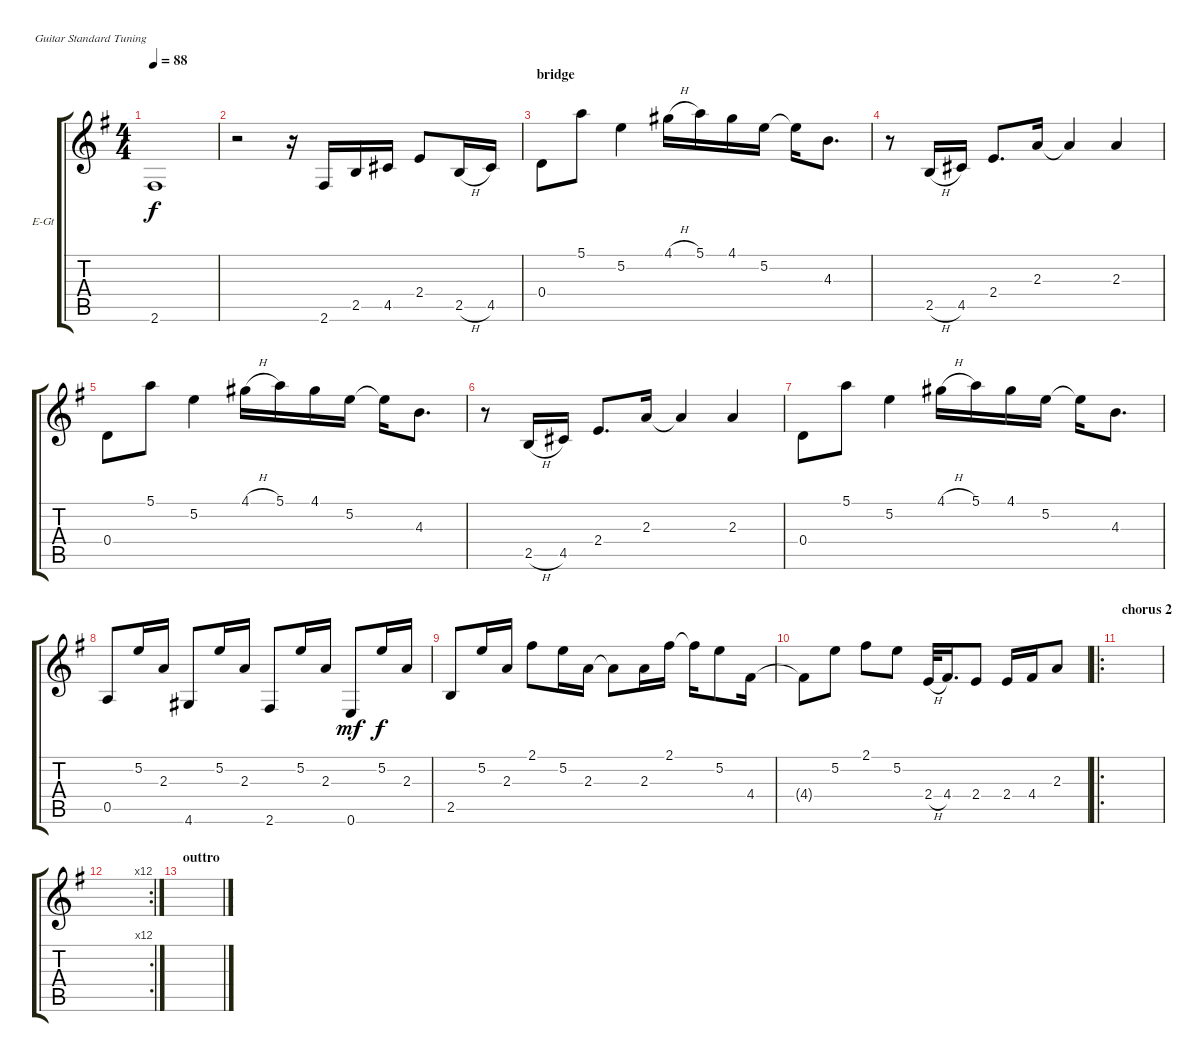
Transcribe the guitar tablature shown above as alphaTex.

\defaultSystemsLayout 4
\bracketExtendMode groupsimilarinstruments
\firstSystemTrackNameOrientation horizontal
\otherSystemsTrackNameOrientation horizontal
\track ("Electric Guitar" "E-Gt") {instrument electricguitarclean}
\staff {score tabs}
\tuning (E4 B3 G3 D3 A2 E2)
\ts (4 4)
\tempo 88
\clef g2
\scale
0.333333
\ks eminor
2.6.1{dy f} |
\scale
0.333333 r.2 r.16 2.6.16 2.5.16 4.5.16 2.4.8 2.5{h}.16 4.5.16 |
\section ("" "bridge")
\scale
0.333333 0.4.8 5.1.8 5.2.4 4.1{h}.16 5.1.16 4.1.16 5.2.16 5.2{t}.16 4.3.8{d} |
\scale
0.333333 r.8 2.5{h}.16 4.5.16 2.4.8{d} 2.3.16 2.3{t}.4 2.3.4 |
\scale
0.333333 0.4.8 5.1.8 5.2.4 4.1{h}.16 5.1.16 4.1.16 5.2.16 5.2{t}.16 4.3.8{d} |
\scale
0.333333 r.8 2.5{h}.16 4.5.16 2.4.8{d} 2.3.16 2.3{t}.4 2.3.4 |
\scale
0.333333 0.4.8 5.1.8 5.2.4 4.1{h}.16 5.1.16 4.1.16 5.2.16 5.2{t}.16 4.3.8{d} |
\scale
0.312821 0.5.8 5.2.16 2.3.16 4.6.8 5.2.16 2.3.16 2.6.8 5.2.16 2.3.16 0.6.8{dy mf} 5.2.16{dy f} 2.3.16 |
\scale
0.312821 2.5.8 5.2.16 2.3.16 2.1.8 5.2.16 2.3.16 2.3{t}.8 2.3.16 2.1.16 2.1{t}.16 5.2.8 4.4.16 |
4.4{t}.8 5.2.8 2.1.8 5.2.8 2.4{h}.32 4.4.16{d} 2.4.8 2.4.16 4.4.16 2.3.8 |
\ro
\section ("" "chorus 2")
\scale
0.374359 |
\rc 12
\scale
0.354497 |
\section ("" "outtro")
\scale
0.322751 |
\scale
0.322751 |
\scale
0.333333 |
\scale
0.333333
